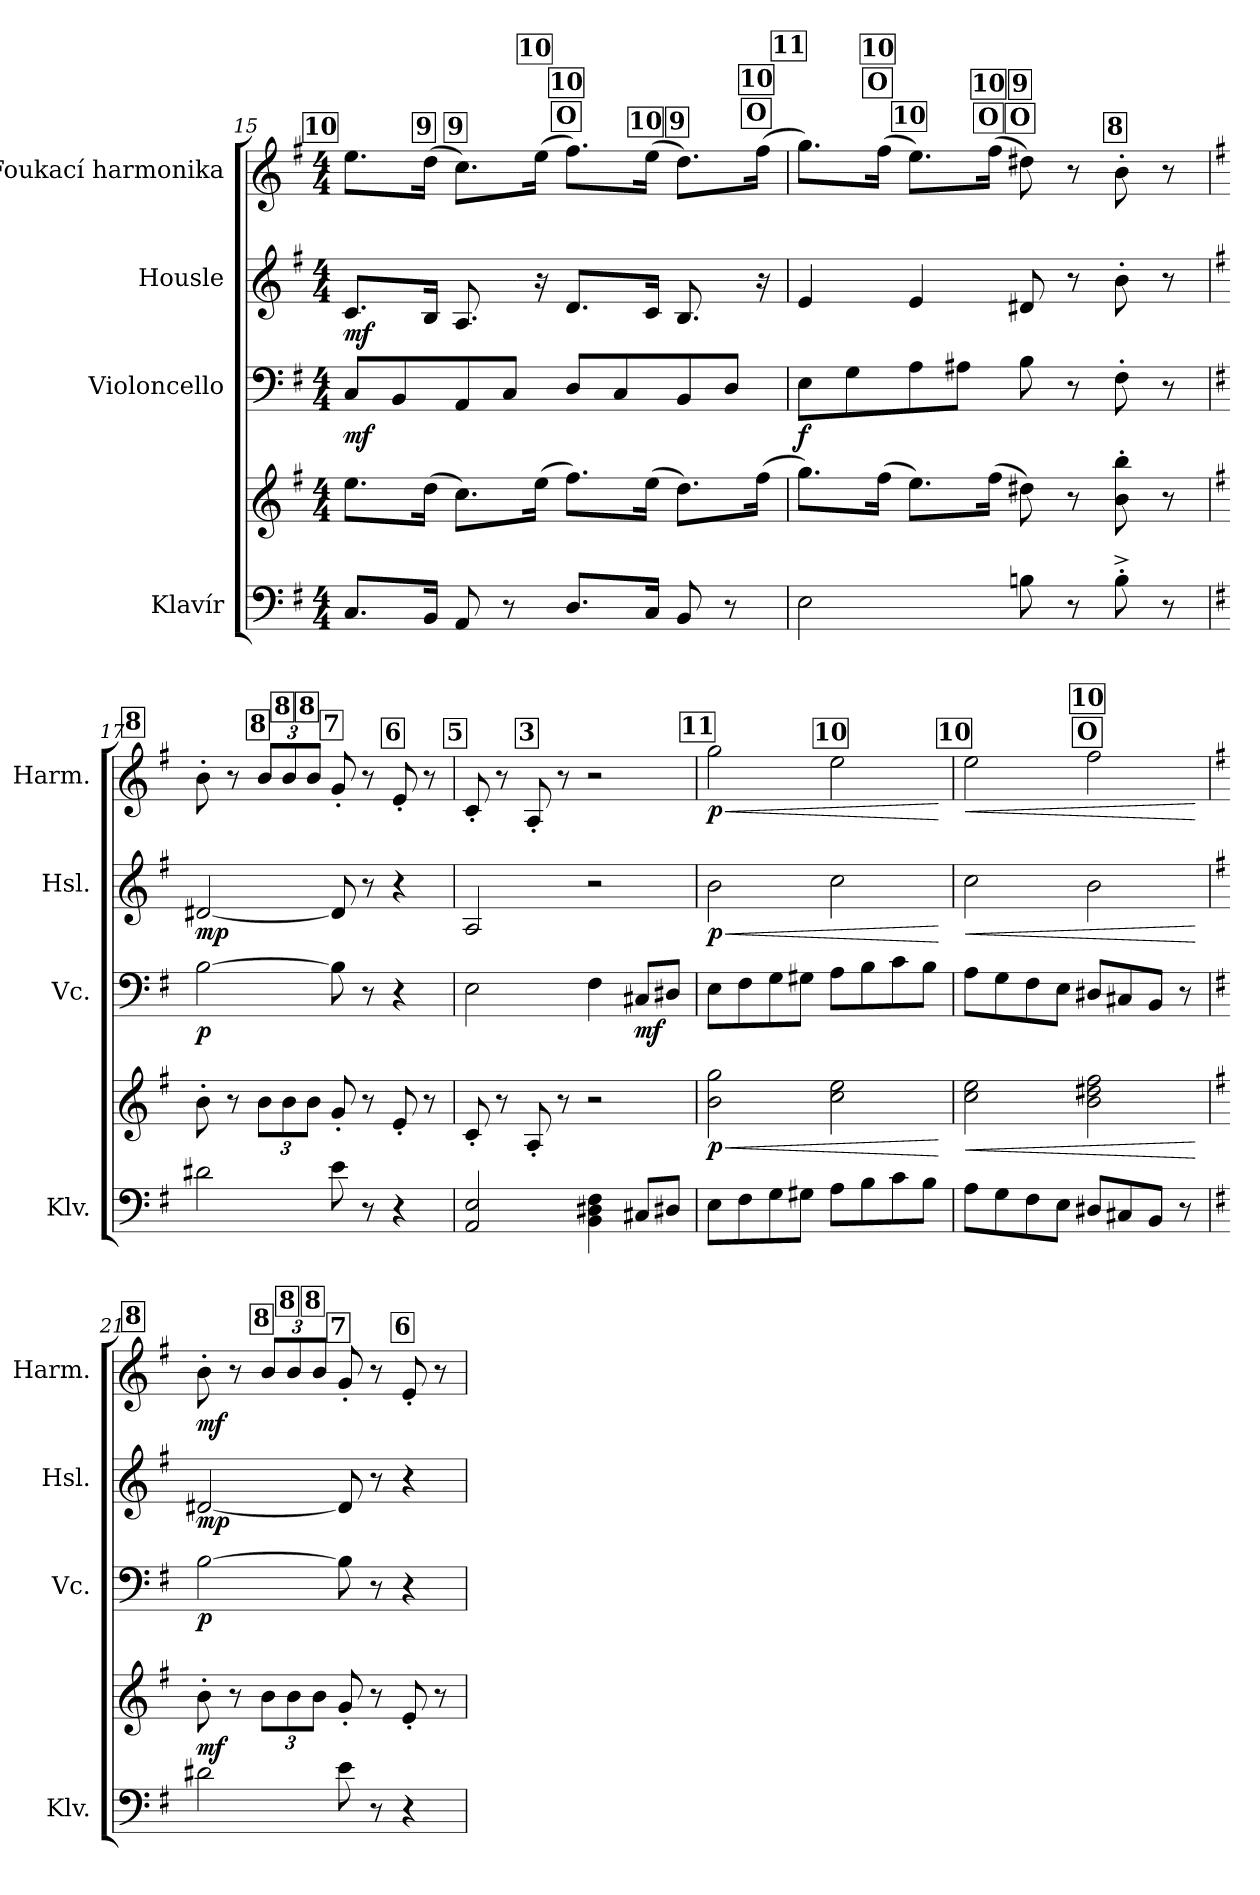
**kern	**kern	**dynam	**kern	**dynam	**kern	**dynam	**kern	**dynam
*part4	*part4	*part4	*part3	*part3	*part2	*part2	*part1	*part1
*staff5	*staff4	*staff4/5	*staff3	*staff3	*staff2	*staff2	*staff1	*staff1
*I"Klavír	*	*	*I"Violoncello	*	*I"Housle	*	*I"Foukací harmonika	*
*I'Klv.	*	*	*I'Vc.	*	*I'Hsl.	*	*I'Harm.	*
*clefF4	*clefG2	*	*clefF4	*	*clefG2	*	*clefG2	*
*k[f#]	*k[f#]	*	*k[f#]	*	*k[f#]	*	*k[f#]	*
*M4/4	*M4/4	*	*M4/4	*	*M4/4	*	*M4/4	*
!!LO:REH:place=s1:b:i:fs=14:t=O:qo=3.75
!!LO:REH:place=s1:b:B:fs=14:t=10:qo=3.75
!!LO:REH:place=s1:b:B:fs=14:t=9:qo=3
!!LO:REH:place=s1:b:B:fs=14:t=10:qo=2.75
!!LO:REH:place=s1:b:i:fs=14:t=O:qo=2
!!LO:REH:place=s1:b:B:fs=14:t=10:qo=2
!!LO:REH:place=s1:b:B:fs=14:t=10:qo=1.75
!!LO:REH:place=s1:b:B:fs=14:t=9:qo=1
!!LO:REH:place=s1:b:B:fs=14:t=9:qo=0.75
!!LO:REH:place=s1:b:B:fs=14:t=10
=15	=15	=15	=15	=15	=15	=15	=15	=15
!	!	!	!	!LO:DY:b	!	!LO:DY:b	!	!
8.C/L	8.ee\L	.	8C/L	mf	8.c/L	mf	8.eei\L	.
.	.	.	8BB/	.	.	.	.	.
16BB/Jk	(16dd\Jk	.	.	.	16B/Jk	.	(16ddj\Jk	.
8AA/	8.cc\L)	.	8AA/	.	8.A/	.	8.cci\L)	.
8r	.	.	8C/J	.	.	.	.	.
.	(16ee\Jk	.	.	.	16r	.	(16eei\Jk	.
8.D/L	8.ff#\L)	.	8D/L	.	8.d/L	.	8.ff#j\L)	.
.	.	.	8C/	.	.	.	.	.
16C/Jk	(16ee\Jk	.	.	.	16c/Jk	.	(16eei\Jk	.
8BB/	8.dd\L)	.	8BB/	.	8.B/	.	8.ddj\L)	.
8r	.	.	8D/J	.	.	.	.	.
.	(16ff#\Jk	.	.	.	16r	.	(16ff#j\Jk	.
!!LO:REH:place=s1:b:B:fs=14:t=8:qo=3
!!LO:REH:place=s1:b:i:fs=14:t=O:qo=2
!!LO:REH:place=s1:b:B:fs=14:t=9:qo=2
!!LO:REH:place=s1:b:i:fs=14:t=O:qo=1.75
!!LO:REH:place=s1:b:B:fs=14:t=10:qo=1.75
!!LO:REH:place=s1:b:B:fs=14:t=10:qo=1
!!LO:REH:place=s1:b:i:fs=14:t=O:qo=0.75
!!LO:REH:place=s1:b:B:fs=14:t=10:qo=0.75
!!LO:REH:place=s1:b:B:fs=14:t=11
=16	=16	=16	=16	=16	=16	=16	=16	=16
!	!	!	!	!LO:DY:b	!	!	!	!
2E\	8.gg\L)	.	8E\L	f	4e/	.	8.ggi\L)	.
.	.	.	8G\	.	.	.	.	.
.	(16ff#\Jk	.	.	.	.	.	(16ff#j\Jk	.
.	8.ee\L)	.	8A\	.	4e/	.	8.eei\L)	.
.	.	.	8A#X\J	.	.	.	.	.
.	(16ff#\Jk	.	.	.	.	.	(16ff#j\Jk	.
8Bn\	8dd#X\)	.	8B\	.	8d#X/	.	8dd#Xj\)	.
8r	8r	.	8r	.	8r	.	8r	.
8B'^\	8b\' 8bb\'	.	8F#'\	.	8b'\	.	8b'j\	.
8r	8r	.	8r	.	8r	.	8r	.
!!LO:LB:g=z
!!LO:REH:place=s1:b:B:fs=14:t=6:qo=3
!!LO:REH:place=s1:b:B:fs=14:t=7:qo=2
!!LO:REH:place=s1:b:B:fs=14:t=8:qo=1.6666666666666667
!!LO:REH:place=s1:b:B:fs=14:t=8:qo=1.3333333333333333
!!LO:REH:place=s1:b:B:fs=14:t=8:qo=1
!!LO:REH:place=s1:b:B:fs=14:t=8
=17	=17	=17	=17	=17	=17	=17	=17	=17
*	*	*	*	*	*	*	*k[f#]	*
!	!	!	!	!LO:DY:b	!	!LO:DY:b	!	!
2d#X\	8b'\	.	[2B\	p	[2d#X/	mp	8b'j\	.
.	8r	.	.	.	.	.	8r	.
*	*Xbrackettup	*	*	*	*	*	*Xbrackettup	*
.	12b\L	.	.	.	.	.	12bj/L	.
.	12b\	.	.	.	.	.	12bj/	.
.	12b\J	.	.	.	.	.	12bj/J	.
8e\	8g'/	.	8B\]	.	8d#/]	.	8g'i/	.
8r	8r	.	8r	.	8r	.	8r	.
4r	8e'/	.	4r	.	4r	.	8e'i/	.
.	8r	.	.	.	.	.	8r	.
!!LO:REH:place=s1:b:B:fs=14:t=3:qo=1
!!LO:REH:place=s1:b:B:fs=14:t=5
=18	=18	=18	=18	=18	=18	=18	=18	=18
2AA/ 2E/	8c'/	.	2E\	.	2A/	.	8c'i/	.
.	8r	.	.	.	.	.	8r	.
.	8A'/	.	.	.	.	.	8A'j/	.
.	8r	.	.	.	.	.	8r	.
4BB\ 4D#X\ 4F#\	2r	.	4F#\	.	2r	.	2r	.
!	!	!	!	!LO:DY:b	!	!	!	!
8C#X/L	.	.	8C#X/L	mf	.	.	.	.
8D#X/J	.	.	8D#X/J	.	.	.	.	.
!!LO:REH:place=s1:b:B:fs=14:t=10:qo=2
!!LO:REH:place=s1:b:B:fs=14:t=11
=19	=19	=19	=19	=19	=19	=19	=19	=19
!	!	!LO:HP:b	!	!	!	!LO:HP:b	!	!LO:HP:b
!	!	!LO:DY:n=1:b	!	!	!	!LO:DY:n=1:b	!	!LO:DY:n=1:b
8E\L	2b\ 2gg\	< p	8E\L	.	2b\	< p	2ggi\	< p
8F#\	.	.	8F#\	.	.	.	.	.
8G\	.	.	8G\	.	.	.	.	.
8G#X\J	.	.	8G#X\J	.	.	.	.	.
8A\L	2cc\ 2ee\	.	8A\L	.	2cc\	.	2eei\	.
8B\	.	.	8B\	.	.	.	.	.
8c\	.	.	8c\	.	.	.	.	.
8B\J	.	.	8B\J	.	.	.	.	.
.	.	[	.	.	.	[	.	[
!!LO:REH:place=s1:b:i:fs=14:t=O:qo=2
!!LO:REH:place=s1:b:B:fs=14:t=10:qo=2
!!LO:REH:place=s1:b:B:fs=14:t=10
=20	=20	=20	=20	=20	=20	=20	=20	=20
!	!	!LO:HP:b	!	!	!	!LO:HP:b	!	!LO:HP:b
8A\L	2cc\ 2ee\	<	8A\L	.	2cc\	<	2eei\	<
8G\	.	.	8G\	.	.	.	.	.
8F#\	.	.	8F#\	.	.	.	.	.
8E\J	.	.	8E\J	.	.	.	.	.
8D#X/L	2b\ 2dd#X\ 2ff#\	.	8D#X/L	.	2b\	.	2ff#j\	.
8C#X/	.	.	8C#X/	.	.	.	.	.
8BB/J	.	.	8BB/J	.	.	.	.	.
8r	.	.	8r	.	.	.	.	.
.	.	[	.	.	.	[	.	[
!!LO:PB:g=z
!!LO:REH:place=s1:b:B:fs=14:t=6:qo=3
!!LO:REH:place=s1:b:B:fs=14:t=7:qo=2
!!LO:REH:place=s1:b:B:fs=14:t=8:qo=1.6666666666666667
!!LO:REH:place=s1:b:B:fs=14:t=8:qo=1.3333333333333333
!!LO:REH:place=s1:b:B:fs=14:t=8:qo=1
!!LO:REH:place=s1:b:B:fs=14:t=8
=21	=21	=21	=21	=21	=21	=21	=21	=21
*	*	*	*	*	*	*	*k[f#]	*
!	!	!LO:DY:b	!	!LO:DY:b	!	!LO:DY:b	!	!LO:DY:b
2d#X\	8b'\	mf	[2B\	p	[2d#X/	mp	8b'j\	mf
.	8r	.	.	.	.	.	8r	.
.	12b\L	.	.	.	.	.	12bj/L	.
.	12b\	.	.	.	.	.	12bj/	.
.	12b\J	.	.	.	.	.	12bj/J	.
8e\	8g'/	.	8B\]	.	8d#/]	.	8g'i/	.
8r	8r	.	8r	.	8r	.	8r	.
4r	8e'/	.	4r	.	4r	.	8e'i/	.
.	8r	.	.	.	.	.	8r	.
=	=	=	=	=	=	=	=	=
*-	*-	*-	*-	*-	*-	*-	*-	*-
